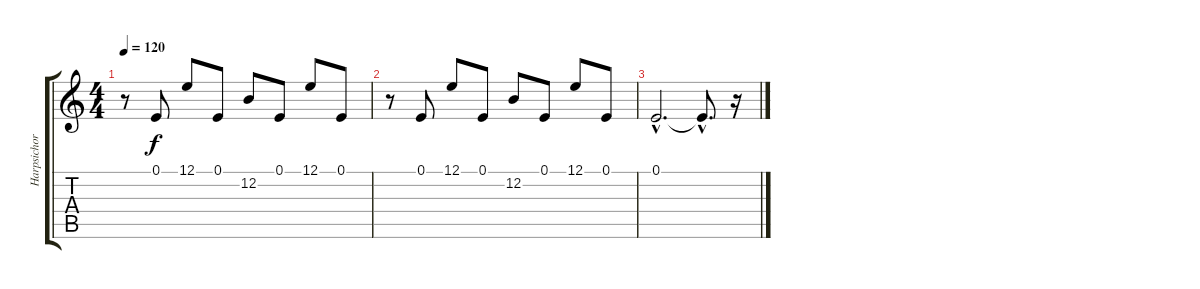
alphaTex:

\track ("Harpsichord" "Harpsichor") {instrument harpsichord}
\staff {score tabs}
\tuning (E4 B3 G3 D3 A2 E2) {hide}
\ts (4 4)
\tempo 120
\clef g2
\ks c
r.8{dy f} 0.1.8 12.1.8 0.1.8 12.2.8 0.1.8 12.1.8 0.1.8 |
r.8 0.1.8 12.1.8 0.1.8 12.2.8 0.1.8 12.1.8 0.1.8 |
0.1{hac}.2{d} 0.1{hac t}.8{d} r.16
